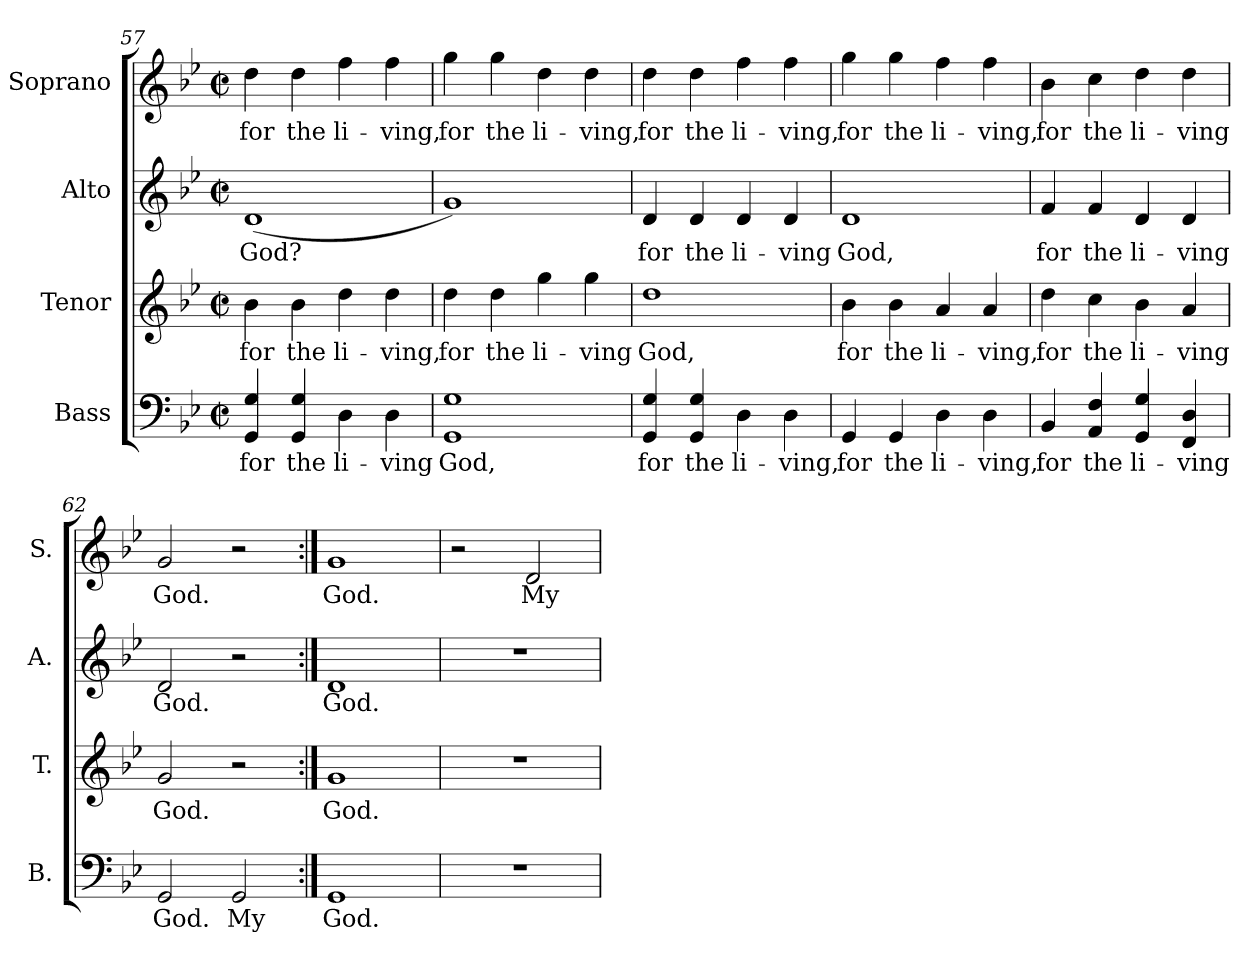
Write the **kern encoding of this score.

**kern	**text	**kern	**text	**kern	**text	**kern	**text
*part4	*part4	*part3	*part3	*part2	*part2	*part1	*part1
*staff4	*staff4	*staff3	*staff3	*staff2	*staff2	*staff1	*staff1
*I"Bass	*	*I"Tenor	*	*I"Alto	*	*I"Soprano	*
*I'B.	*	*I'T.	*	*I'A.	*	*I'S.	*
*clefF4	*	*clefG2	*	*clefG2	*	*clefG2	*
*k[b-e-]	*	*k[b-e-]	*	*k[b-e-]	*	*k[b-e-]	*
*g:	*	*g:	*	*g:	*	*g:	*
*M2/2	*	*M2/2	*	*M2/2	*	*M2/2	*
*met(c|)	*	*met(c|)	*	*met(c|)	*	*met(c|)	*
=57	=57	=57	=57	=57	=57	=57	=57
!	!LO:LY:b:color=#000000	!	!	!	!	!	!
!	!	!	!LO:LY:b:color=#000000	!	!	!	!
!	!	!	!	!	!LO:LY:b:color=#000000	!	!
!	!	!	!	!	!	!	!LO:LY:b:color=#000000
4GGi/ 4Gi	for	4b-i\	for	(1di	God?	4ddi\	for
!	!LO:LY:b:color=#000000	!	!	!	!	!	!
!	!	!	!LO:LY:b:color=#000000	!	!	!	!
!	!	!	!	!	!	!	!LO:LY:b:color=#000000
4GGi/ 4Gi	the	4b-i\	the	.	.	4ddi\	the
!	!LO:LY:b:color=#000000	!	!	!	!	!	!
!	!	!	!LO:LY:b:color=#000000	!	!	!	!
!	!	!	!	!	!	!	!LO:LY:b:color=#000000
4Di\	li-	4ddi\	li-	.	.	4ffi\	li-
!	!LO:LY:b:color=#000000	!	!	!	!	!	!
!	!	!	!LO:LY:b:color=#000000	!	!	!	!
!	!	!	!	!	!	!	!LO:LY:b:color=#000000
4Di\	-ving	4ddi\	-ving,	.	.	4ffi\	-ving,
=58	=58	=58	=58	=58	=58	=58	=58
!	!LO:LY:b:color=#000000	!	!	!	!	!	!
!	!	!	!LO:LY:b:color=#000000	!	!	!	!
!	!	!	!	!	!	!	!LO:LY:b:color=#000000
1GGi 1Gi	God,	4ddi\	for	1gi)	.	4ggi\	for
!	!	!	!LO:LY:b:color=#000000	!	!	!	!
!	!	!	!	!	!	!	!LO:LY:b:color=#000000
.	.	4ddi\	the	.	.	4ggi\	the
!	!	!	!LO:LY:b:color=#000000	!	!	!	!
!	!	!	!	!	!	!	!LO:LY:b:color=#000000
.	.	4ggi\	li-	.	.	4ddi\	li-
!	!	!	!LO:LY:b:color=#000000	!	!	!	!
!	!	!	!	!	!	!	!LO:LY:b:color=#000000
.	.	4ggi\	-ving	.	.	4ddi\	-ving,
=59	=59	=59	=59	=59	=59	=59	=59
!	!LO:LY:b:color=#000000	!	!	!	!	!	!
!	!	!	!LO:LY:b:color=#000000	!	!	!	!
!	!	!	!	!	!LO:LY:b:color=#000000	!	!
!	!	!	!	!	!	!	!LO:LY:b:color=#000000
4GGi/ 4Gi	for	1ddi	God,	4di/	for	4ddi\	for
!	!LO:LY:b:color=#000000	!	!	!	!	!	!
!	!	!	!	!	!LO:LY:b:color=#000000	!	!
!	!	!	!	!	!	!	!LO:LY:b:color=#000000
4GGi/ 4Gi	the	.	.	4di/	the	4ddi\	the
!	!LO:LY:b:color=#000000	!	!	!	!	!	!
!	!	!	!	!	!LO:LY:b:color=#000000	!	!
!	!	!	!	!	!	!	!LO:LY:b:color=#000000
4Di\	li-	.	.	4di/	li-	4ffi\	li-
!	!LO:LY:b:color=#000000	!	!	!	!	!	!
!	!	!	!	!	!LO:LY:b:color=#000000	!	!
!	!	!	!	!	!	!	!LO:LY:b:color=#000000
4Di\	-ving,	.	.	4di/	-ving	4ffi\	-ving,
=60	=60	=60	=60	=60	=60	=60	=60
!	!LO:LY:b:color=#000000	!	!	!	!	!	!
!	!	!	!LO:LY:b:color=#000000	!	!	!	!
!	!	!	!	!	!LO:LY:b:color=#000000	!	!
!	!	!	!	!	!	!	!LO:LY:b:color=#000000
4GGi/	for	4b-i\	for	1di	God,	4ggi\	for
!	!LO:LY:b:color=#000000	!	!	!	!	!	!
!	!	!	!LO:LY:b:color=#000000	!	!	!	!
!	!	!	!	!	!	!	!LO:LY:b:color=#000000
4GGi/	the	4b-i\	the	.	.	4ggi\	the
!	!LO:LY:b:color=#000000	!	!	!	!	!	!
!	!	!	!LO:LY:b:color=#000000	!	!	!	!
!	!	!	!	!	!	!	!LO:LY:b:color=#000000
4Di\	li-	4ai/	li-	.	.	4ffi\	li-
!	!LO:LY:b:color=#000000	!	!	!	!	!	!
!	!	!	!LO:LY:b:color=#000000	!	!	!	!
!	!	!	!	!	!	!	!LO:LY:b:color=#000000
4Di\	-ving,	4ai/	-ving,	.	.	4ffi\	-ving,
!!LO:LB:g=z
=61	=61	=61	=61	=61	=61	=61	=61
!	!LO:LY:b:color=#000000	!	!	!	!	!	!
!	!	!	!LO:LY:b:color=#000000	!	!	!	!
!	!	!	!	!	!LO:LY:b:color=#000000	!	!
!	!	!	!	!	!	!	!LO:LY:b:color=#000000
4BB-i/	for	4ddi\	for	4fi/	for	4b-i\	for
!	!LO:LY:b:color=#000000	!	!	!	!	!	!
!	!	!	!LO:LY:b:color=#000000	!	!	!	!
!	!	!	!	!	!LO:LY:b:color=#000000	!	!
!	!	!	!	!	!	!	!LO:LY:b:color=#000000
4AAi/ 4Fi	the	4cci\	the	4fi/	the	4cci\	the
!	!LO:LY:b:color=#000000	!	!	!	!	!	!
!	!	!	!LO:LY:b:color=#000000	!	!	!	!
!	!	!	!	!	!LO:LY:b:color=#000000	!	!
!	!	!	!	!	!	!	!LO:LY:b:color=#000000
4GGi/ 4Gi	li-	4b-i\	li-	4di/	li-	4ddi\	li-
!	!LO:LY:b:color=#000000	!	!	!	!	!	!
!	!	!	!LO:LY:b:color=#000000	!	!	!	!
!	!	!	!	!	!LO:LY:b:color=#000000	!	!
!	!	!	!	!	!	!	!LO:LY:b:color=#000000
4FFi/ 4Di	-ving	4ai/	-ving	4di/	-ving	4ddi\	-ving
=62	=62	=62	=62	=62	=62	=62	=62
!	!LO:LY:b:color=#000000	!	!	!	!	!	!
!	!	!	!LO:LY:b:color=#000000	!	!	!	!
!	!	!	!	!	!LO:LY:b:color=#000000	!	!
!	!	!	!	!	!	!	!LO:LY:b:color=#000000
2GGi/	God.	2gi/	God.	2di/	God.	2gi/	God.
!	!LO:LY:b:color=#000000	!	!	!	!	!	!
2GGi/	My	2r	.	2r	.	2r	.
=63:|!	=63:|!	=63:|!	=63:|!	=63:|!	=63:|!	=63:|!	=63:|!
!	!LO:LY:b:color=#000000	!	!	!	!	!	!
!	!	!	!LO:LY:b:color=#000000	!	!	!	!
!	!	!	!	!	!LO:LY:b:color=#000000	!	!
!	!	!	!	!	!	!	!LO:LY:b:color=#000000
1GGi	God.	1gi	God.	1di	God.	1gi	God.
=64	=64	=64	=64	=64	=64	=64	=64
1r	.	1r	.	1r	.	2r	.
!	!	!	!	!	!	!	!LO:LY:b:color=#000000
.	.	.	.	.	.	2di/	My
=	=	=	=	=	=	=	=
*-	*-	*-	*-	*-	*-	*-	*-
